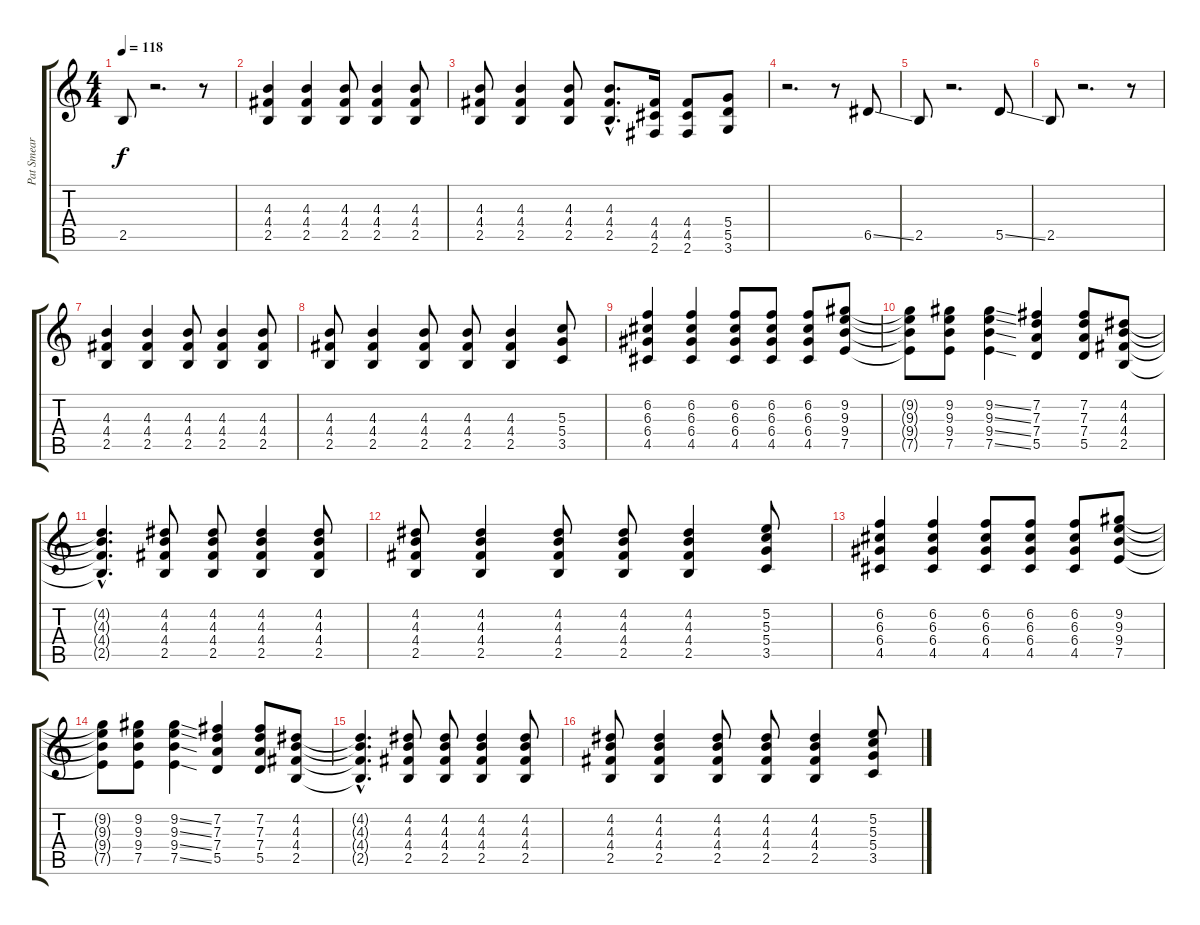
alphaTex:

\track ("Pat Smear (Guitare)" "Pat Smear ") {instrument electricguitarclean}
\staff {score tabs}
\tuning (E4 B3 G3 D3 A2 E2) {hide}
\ts (4 4)
\tempo 118
\clef g2
\ks c
2.5.8{dy f} r.2{d} r.8 |
(4.3 4.4 2.5).4{volume 11 instrument distortionguitar} (4.3 4.4 2.5).4 (4.3 4.4 2.5).8 (4.3 4.4 2.5).4 (4.3 4.4 2.5).8 |
(4.3 4.4 2.5).8 (4.3 4.4 2.5).4 (4.3 4.4 2.5).8 (4.3{hac} 4.4{hac} 2.5{hac}).8{d} (4.4 4.5 2.6).16 (4.4 4.5 2.6).8 (5.4 5.5 3.6).8 |
r.2{d volume 14 instrument electricguitarclean} r.8 6.5{ss}.8 |
2.5.8 r.2{d} 5.5{ss}.8 |
2.5.8 r.2{d} r.8 |
(4.3 4.4 2.5).4{volume 11 instrument distortionguitar} (4.3 4.4 2.5).4 (4.3 4.4 2.5).8 (4.3 4.4 2.5).4 (4.3 4.4 2.5).8 |
(4.3 4.4 2.5).8 (4.3 4.4 2.5).4 (4.3 4.4 2.5).8 (4.3 4.4 2.5).8 (4.3 4.4 2.5).4 (5.3 5.4 3.5).8 |
(6.2 6.3 6.4 4.5).4 (6.2 6.3 6.4 4.5).4 (6.2 6.3 6.4 4.5).8 (6.2 6.3 6.4 4.5).8 (6.2 6.3 6.4 4.5).8 (9.2 9.3 9.4 7.5).8 |
(9.2{t} 9.3{t} 9.4{t} 7.5{t}).8 (9.2 9.3 9.4 7.5).8 (9.2{ss} 9.3{ss} 9.4{ss} 7.5{ss}).4 (7.2 7.3 7.4 5.5).4 (7.2 7.3 7.4 5.5).8 (4.2 4.3 4.4 2.5).8 |
(4.2{hac t} 4.3{hac t} 4.4{hac t} 2.5{hac t}).4{d} (4.2 4.3 4.4 2.5).8 (4.2 4.3 4.4 2.5).8 (4.2 4.3 4.4 2.5).4 (4.2 4.3 4.4 2.5).8 |
(4.2 4.3 4.4 2.5).8 (4.2 4.3 4.4 2.5).4 (4.2 4.3 4.4 2.5).8 (4.2 4.3 4.4 2.5).8 (4.2 4.3 4.4 2.5).4 (5.2 5.3 5.4 3.5).8 |
(6.2 6.3 6.4 4.5).4 (6.2 6.3 6.4 4.5).4 (6.2 6.3 6.4 4.5).8 (6.2 6.3 6.4 4.5).8 (6.2 6.3 6.4 4.5).8 (9.2 9.3 9.4 7.5).8 |
(9.2{t} 9.3{t} 9.4{t} 7.5{t}).8 (9.2 9.3 9.4 7.5).8 (9.2{ss} 9.3{ss} 9.4{ss} 7.5{ss}).4 (7.2 7.3 7.4 5.5).4 (7.2 7.3 7.4 5.5).8 (4.2 4.3 4.4 2.5).8 |
(4.2{hac t} 4.3{hac t} 4.4{hac t} 2.5{hac t}).4{d} (4.2 4.3 4.4 2.5).8 (4.2 4.3 4.4 2.5).8 (4.2 4.3 4.4 2.5).4 (4.2 4.3 4.4 2.5).8 |
(4.2 4.3 4.4 2.5).8 (4.2 4.3 4.4 2.5).4 (4.2 4.3 4.4 2.5).8 (4.2 4.3 4.4 2.5).8 (4.2 4.3 4.4 2.5).4 (5.2 5.3 5.4 3.5).8
